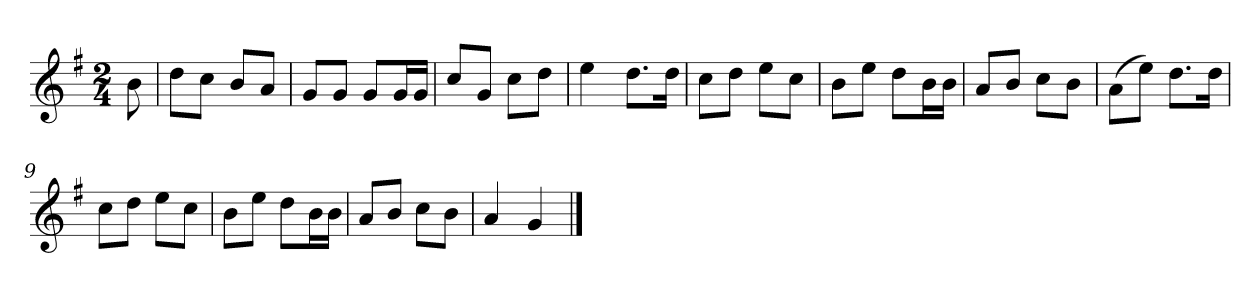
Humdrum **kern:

**kern
*part1
*staff1
*k[f#]
*M2/4
*MM120
=
8b
=1
8ddL
8ccJ
8bL
8aJ
=2
8gL
8gJ
8gL
16gL
16gJJ
=3
8ccL
8gJ
8ccL
8ddJ
=4
4ee
8.ddL
16ddJk
=5
8ccL
8ddJ
8eeL
8ccJ
=6
8bL
8eeJ
8ddL
16bL
16bJJ
=7
8aL
8bJ
8ccL
8bJ
=8
(8aL
8eeJ)
8.ddL
16ddJk
=9
8ccL
8ddJ
8eeL
8ccJ
=10
8bL
8eeJ
8ddL
16bL
16bJJ
=11
8aL
8bJ
8ccL
8bJ
=12
4a
4g
==
*-
